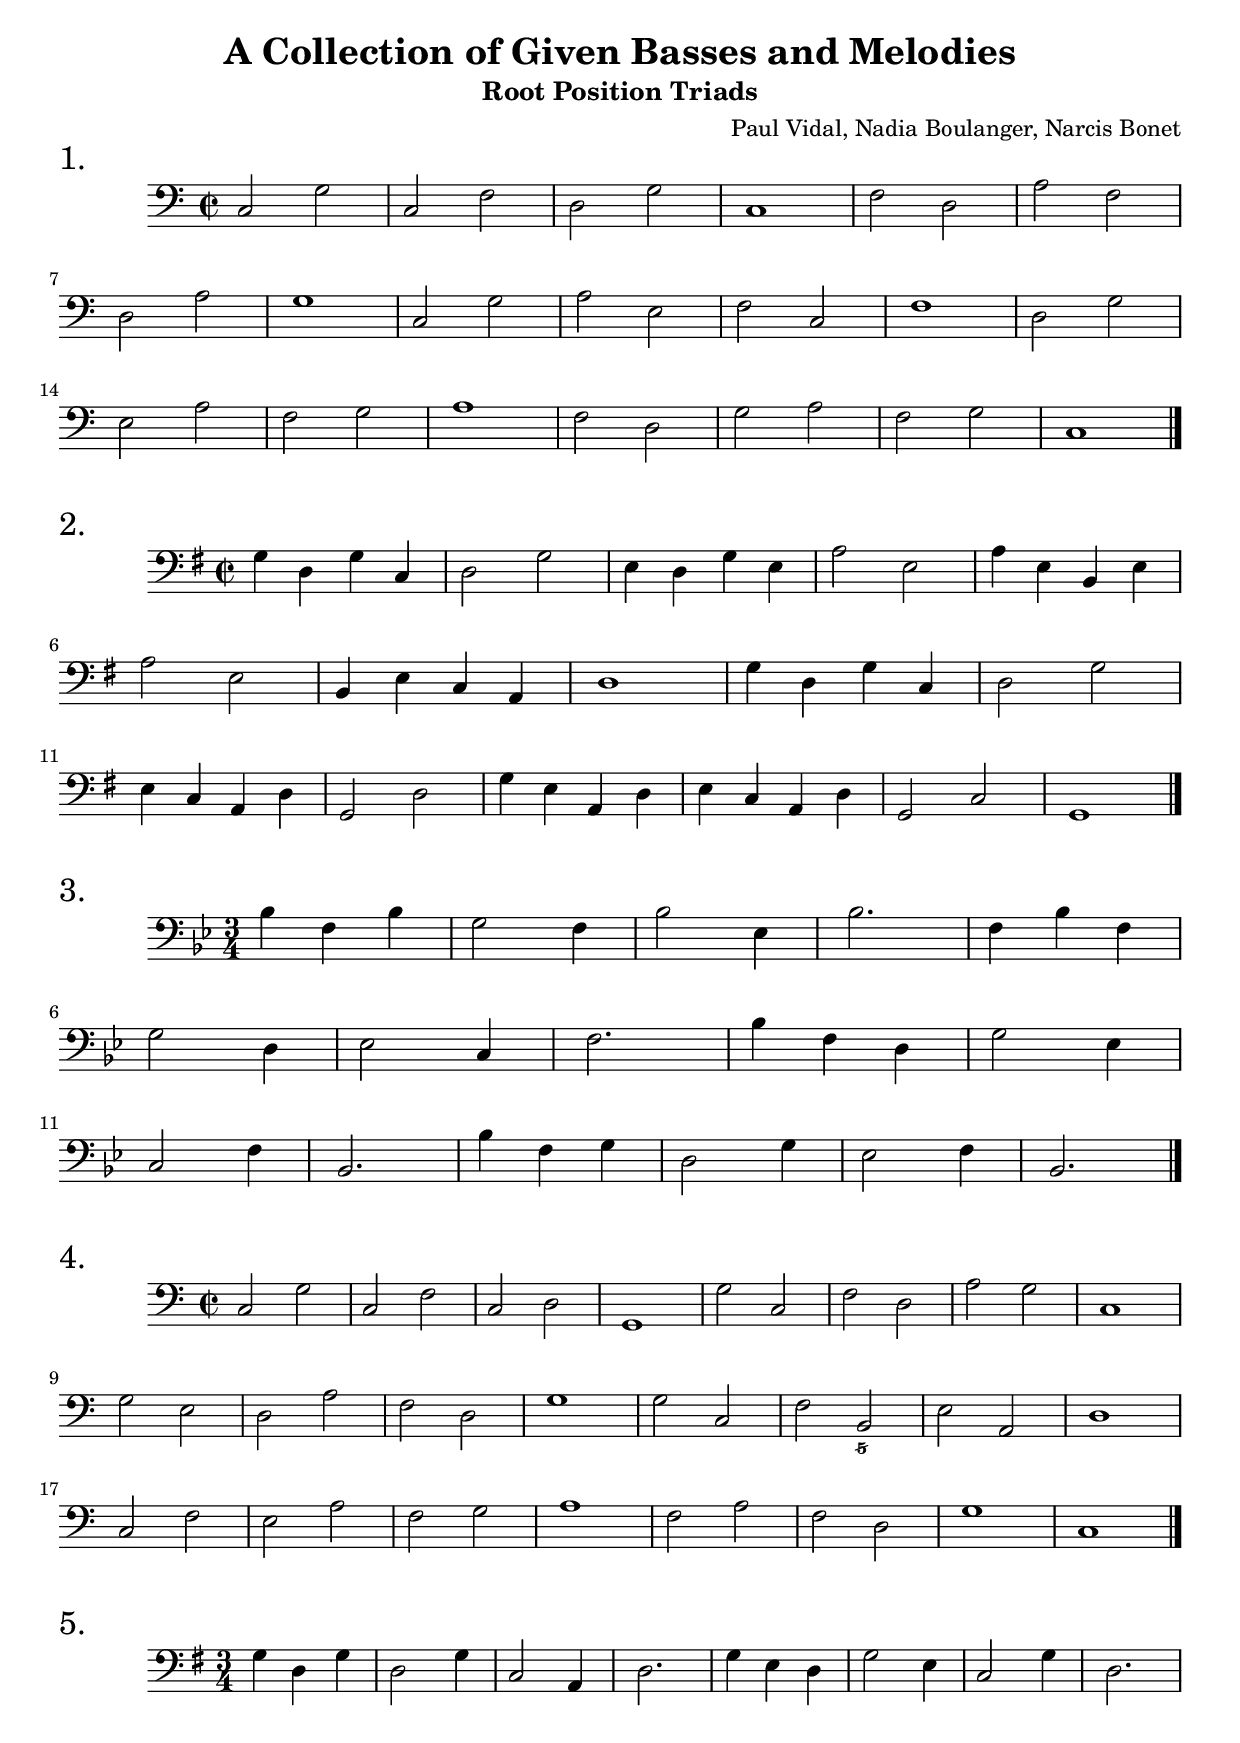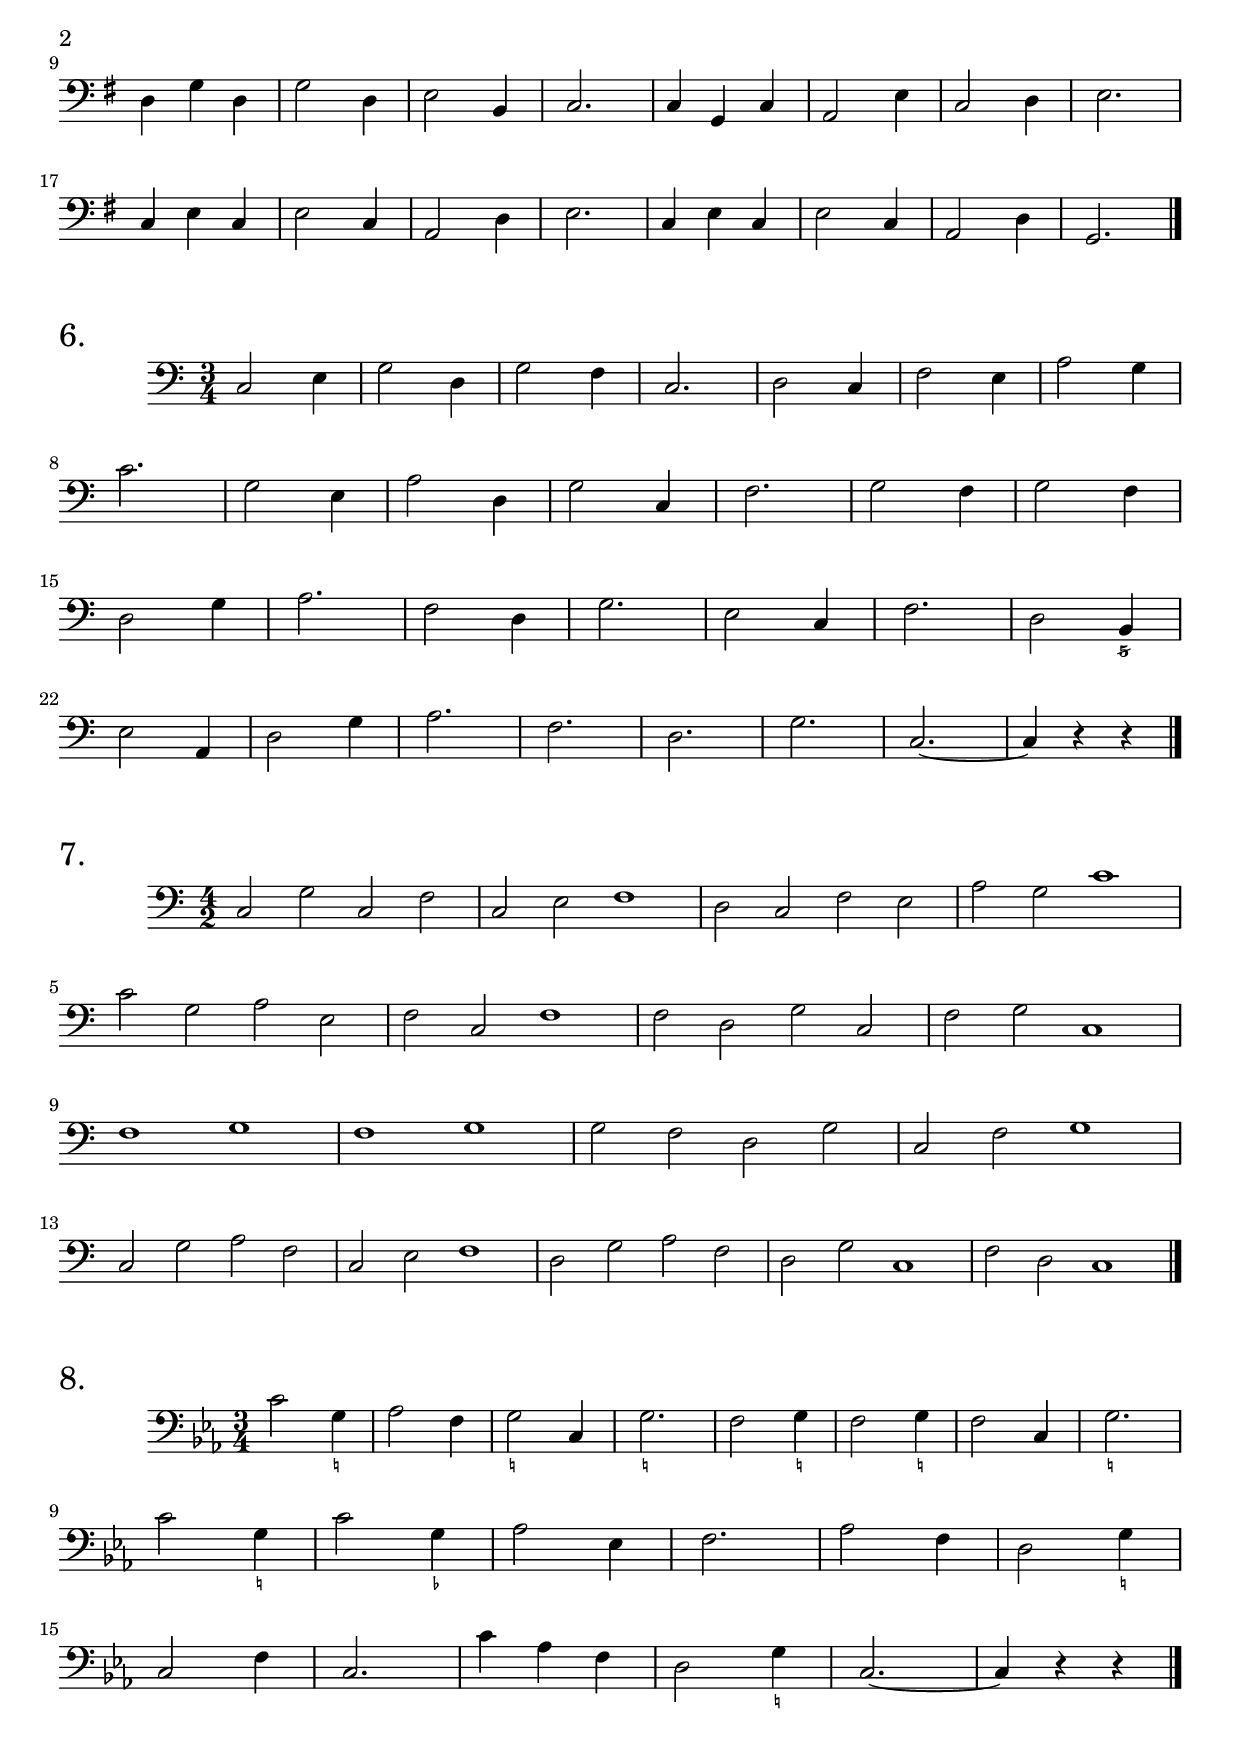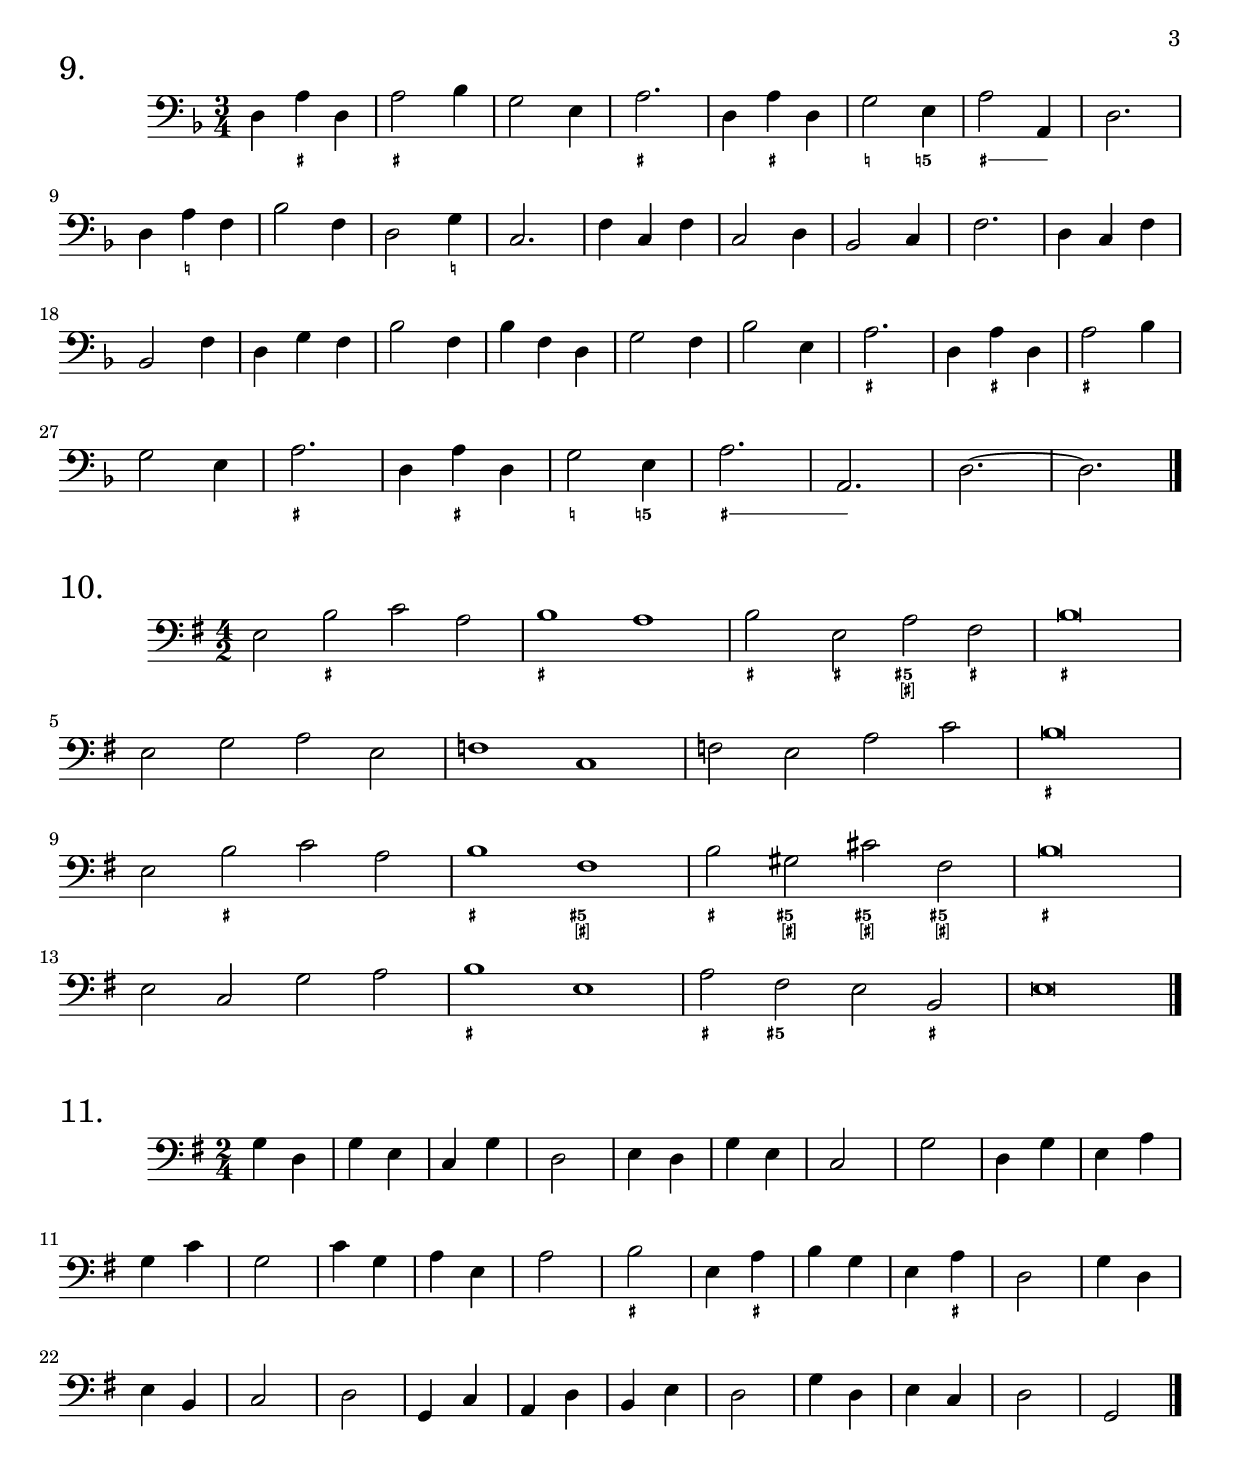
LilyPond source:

\version "2.14.1"
\include "english.ly"

\header {
  composer = "Paul Vidal, Nadia Boulanger, Narcis Bonet"
}

\bookpart {
  \header {
    title = "A Collection of Given Basses and Melodies"
    subtitle = "Root Position Triads"
  }
  \score {
    \header { piece = \markup { \fontsize #3 "1." } }
    {
      \clef bass
      \time 2/2
      \key c \major
      c2 g c f d g c1 f2 d a f \break
      d a g1 c2 g a e f c f1 d2 g \break
       e a f g a1 f2 d g a f g c1 \bar "|."
    }
  }

  \score {
    \header { piece = \markup { \fontsize #3 "2." } }
    {
      \clef bass
      \time 2/2
      \key g \major
      g4 d g c d2 g e4 d g e a2 e a4 e b, e \break
       a2 e b,4 e c a, d1 g4 d g c d2 g \break
      e4 c a, d g,2 d g4 e a, d e c a, d g,2 c g,1 \bar "|."
    }
  }

  \score {
    \header { piece = \markup { \fontsize #3 "3." } }
    {
      \clef bass
      \time 3/4
      \key bf \major

      bf4 f bf g2 f4 bf2 ef4 bf2. f4 bf f \break
      g2 d4 ef2 c4 f2. bf4 f d g2 ef4 \break
      c2 f4 bf,2. bf4 f g d2 g4 ef2 f4 bf,2. \bar "|."
    }
  }

  \score {
    \header { piece = \markup { \fontsize #3 "4." } }
    <<
      {
        \clef bass
        \time 2/2
        \key c \major

        c2 g c f c d g,1 g2 c f d a g c1 \break
        g2 e d a f d g1 g2 c f b, e a, d1 \break
        c2 f e a f g a1 f2 a f d g1 c1 \bar "|."
      }
      \figures {
        r1 r r r r r r r
         r r r r r r2 <5/>2 r1 r
         r r r r r r r r
      }
    >>
  }

  \score {
    \header { piece = \markup { \fontsize #3 "5." } }
    {
      \clef bass
      \time 3/4
      \key g \major

      g4 d g d2 g4 c2 a,4 d2. g4 e d g2 e4 c2 g4 d2. \break
      d4 g d g2 d4 e2 b,4 c2. c4 g, c a,2 e4 c2 d4 e2. \break
      c4 e c e2 c4 a,2 d4 e2. c4 e c e2 c4 a,2 d4 g,2. \bar "|."
    }
  }

  \score {
    \header { piece = \markup { \fontsize #3 "6." } }
    <<
      {
        \clef bass
        \time 3/4
        \key c \major

        c2 e4 g2 d4 g2 f4 c2. d2 c4 f2 e4 a2 g4 \break
        c'2. g2 e4 a2 d4 g2 c4 f2. g2 f4 g2 f4 \break
        d2 g4 a2. f2 d4 g2. e2 c4 f2. d2 b,4 \break
        e2 a,4 d2 g4 a2. f2. d2. g2. c2. ~ c4 r4 r \bar "|."
      }
      \figures {
        r2. r r r r r r
        r   r r r r r r
        r   r r r r r r2 <5/>4
      }
    >>
  }

  \score {
    \header { piece = \markup { \fontsize #3 "7." } }
    {
      \clef bass
      \time 4/2
      \key c \major

      c2 g c f c e f1 d2 c f e a g c'1 \break
      c'2 g a e f c f1 f2 d g c f g c1 \break
      f1 g f g g2 f d g c f g1 \break
      c2 g a f c e f1 d2 g a f d g c1 f2 d c1 \bar "|."
    }
  }

  \score {
    \header { piece = \markup { \fontsize #3 "8." } }
    <<
      {
        \clef bass
        \time 3/4
        \key c \minor

        c'2 g4 af2 f4 g2 c4 g2. f2 g4 f2 g4 f2 c4 g2. \break
        c'2 g4 c'2 g4 af2 ef4 f2. af2 f4 d2 g4 \break
        c2 f4 c2. c'4 af f d2 g4 c2. ~ c4 r r \bar "|."
      }
      \figures {
        r2 <_!>4 r2. <_!>2 r4 <_!>2. r2 <_!>4
        r2 <_!>4 r2. <_!>2. r2 <_!>4 r2 <_->4
        r2. r r r2 <_!>4 r2. r r r2 <_!>4 
      }
    >>
  }

  \score {
    \header { piece = \markup { \fontsize #3 "9." } }
    <<
      {
        \clef bass
        \time 3/4
        \key d \minor

        d4 a d a2 bf4 g2 e4 a2. d4 a d g2 e4 a2 a,4 d2. \break
        d4 a f bf2 f4 d2 g4 c2. f4 c f c2 d4 bf,2 c4 f2. d4 c f \break
        bf,2 f4 d g f bf2 f4 bf f d g2 f4 bf2 e4 a2. d4 a d a2 bf4 \break
        g2 e4 a2. d4 a d g2 e4 a2. a, d ~ d \bar "|."
      }
      \figures {
        \bassFigureExtendersOn
        r4 <_+> r <_+>2 r4 r2. <_+> r4 <_+> r <_!>2 <5!>4 <_+>2 <_+>4 r2.
        r4 <_!> r r2. r2 <_!>4 r2. r r r r r
        r r r r r r <_+> r4 <_+> r <_+>2 r4
        r2. <_+> r4 <_+> r <_!>2 <5!>4 <_+>2. <_+>2. r
      }
    >>
  }

  \score {
    \header { piece = \markup { \fontsize #3 "10." } }
    <<
      {
        \clef bass
        \time 4/2
        \key e \minor

        e2 b c' a b1 a b2 e a fs b\breve \break
        e2 g a e f1 c f2 e a c' b\breve \break
        e2 b c' a b1 fs b2 gs cs' fs b\breve \break
        e2 c g a b1 e a2 fs e b, e\breve \bar "|."
      }
      \figures {
        r2 <_+> r r <_+>1 r <_+>4 r <_+>2 < 5+ [_+] >2 <_+> <_+>\breve
        r\breve r r <_+>
        r2 <_+> r r <_+>1 < 5+ [_+] > <_+>2 <5+ [_+]> <5+ [_+]> < 5+ [_+] > <_+>\breve
        r <_+>1 r <_+>2 <5+> r <_+>
      }
    >>
  }
  
  \score {
    \header { piece = \markup { \fontsize #3 "11." } }
    <<
      {
        \clef bass
        \time 2/4
        \key g \major

        g4 d g e c g d2 e4 d g e c2 g d4 g e a \break
        g c' g2 c'4 g a e a2 b e4 a b g e a d2 g4 d \break
        e b, c2 d g,4 c a, d b, e d2 g4 d e c d2 g, \bar "|."
      }
      \figures {
        r2 r r r r r r r r r
        r r r r r <_+> r4 <_+> r2 r4 <_+> r2 r
      }
    >>
  }
}
